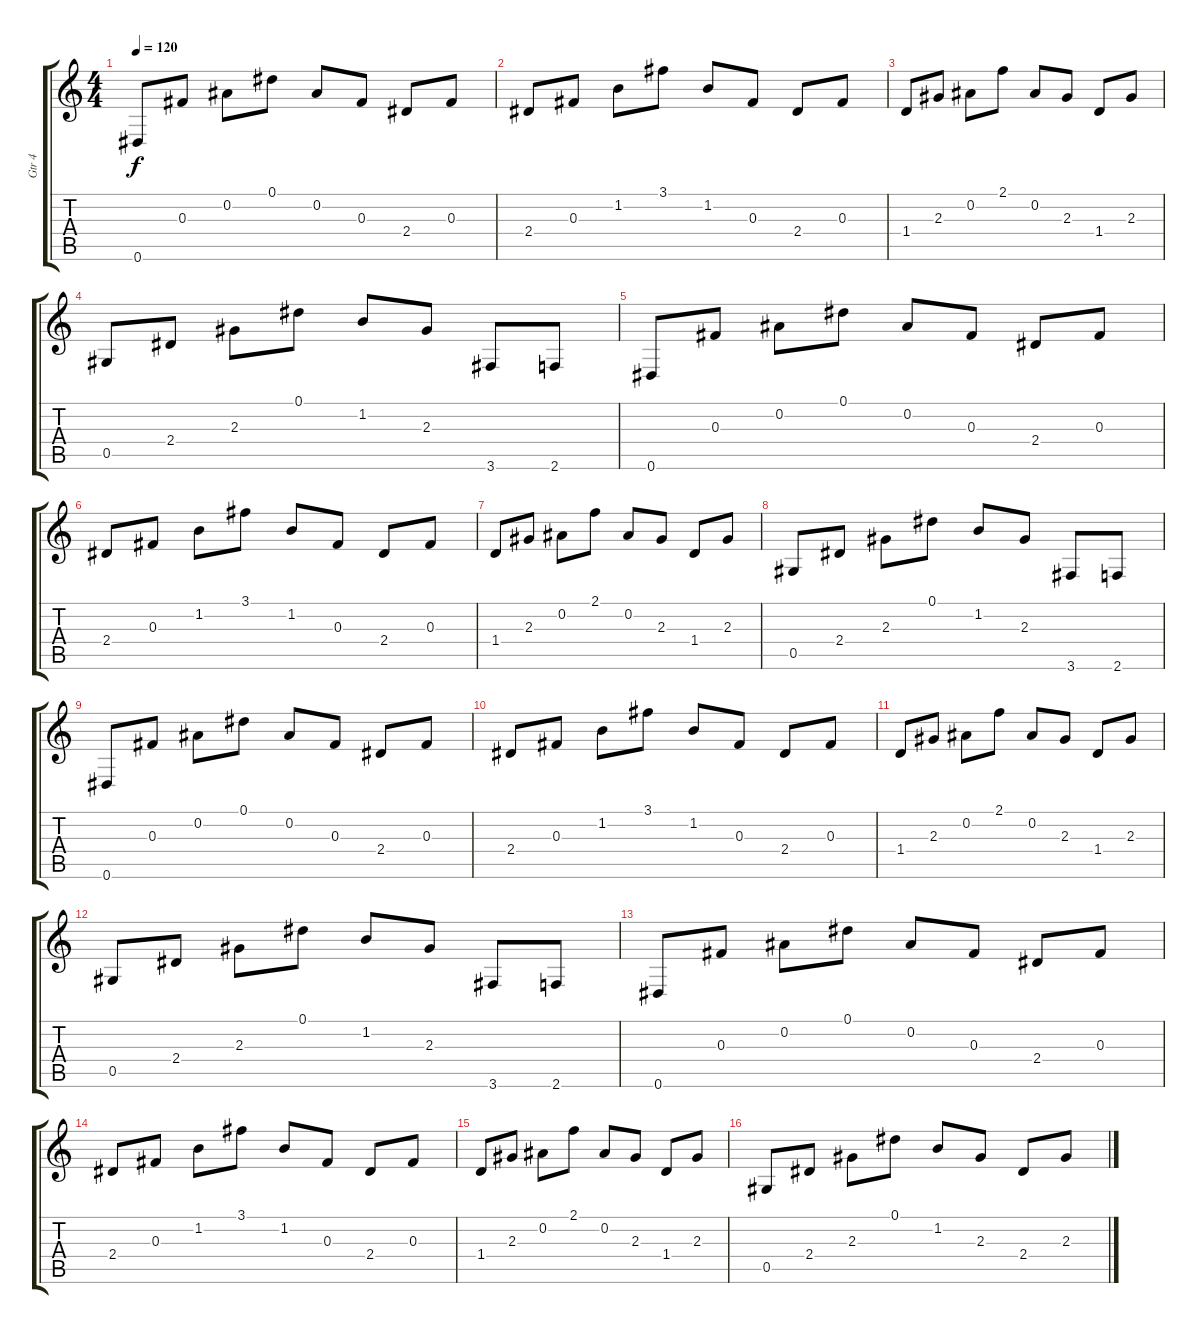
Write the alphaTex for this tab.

\track ("Gtr 4" "Gtr 4") {instrument electricguitarclean}
\staff {score tabs}
\tuning (Eb4 Bb3 Gb3 Db3 Ab2 Eb2) {hide}
\ts (4 4)
\tempo 120
\clef g2
\ks c
0.6.8{dy f} 0.3.8 0.2.8 0.1.8 0.2.8 0.3.8 2.4.8 0.3.8 |
2.4.8 0.3.8 1.2.8 3.1.8 1.2.8 0.3.8 2.4.8 0.3.8 |
1.4.8 2.3.8 0.2.8 2.1.8 0.2.8 2.3.8 1.4.8 2.3.8 |
0.5.8 2.4.8 2.3.8 0.1.8 1.2.8 2.3.8 3.6.8 2.6.8 |
0.6.8 0.3.8 0.2.8 0.1.8 0.2.8 0.3.8 2.4.8 0.3.8 |
2.4.8 0.3.8 1.2.8 3.1.8 1.2.8 0.3.8 2.4.8 0.3.8 |
1.4.8 2.3.8 0.2.8 2.1.8 0.2.8 2.3.8 1.4.8 2.3.8 |
0.5.8 2.4.8 2.3.8 0.1.8 1.2.8 2.3.8 3.6.8 2.6.8 |
0.6.8 0.3.8 0.2.8 0.1.8 0.2.8 0.3.8 2.4.8 0.3.8 |
2.4.8 0.3.8 1.2.8 3.1.8 1.2.8 0.3.8 2.4.8 0.3.8 |
1.4.8 2.3.8 0.2.8 2.1.8 0.2.8 2.3.8 1.4.8 2.3.8 |
0.5.8 2.4.8 2.3.8 0.1.8 1.2.8 2.3.8 3.6.8 2.6.8 |
0.6.8 0.3.8 0.2.8 0.1.8 0.2.8 0.3.8 2.4.8 0.3.8 |
2.4.8 0.3.8 1.2.8 3.1.8 1.2.8 0.3.8 2.4.8 0.3.8 |
1.4.8 2.3.8 0.2.8 2.1.8 0.2.8 2.3.8 1.4.8 2.3.8 |
0.5.8 2.4.8 2.3.8 0.1.8 1.2.8 2.3.8 2.4.8 2.3.8
